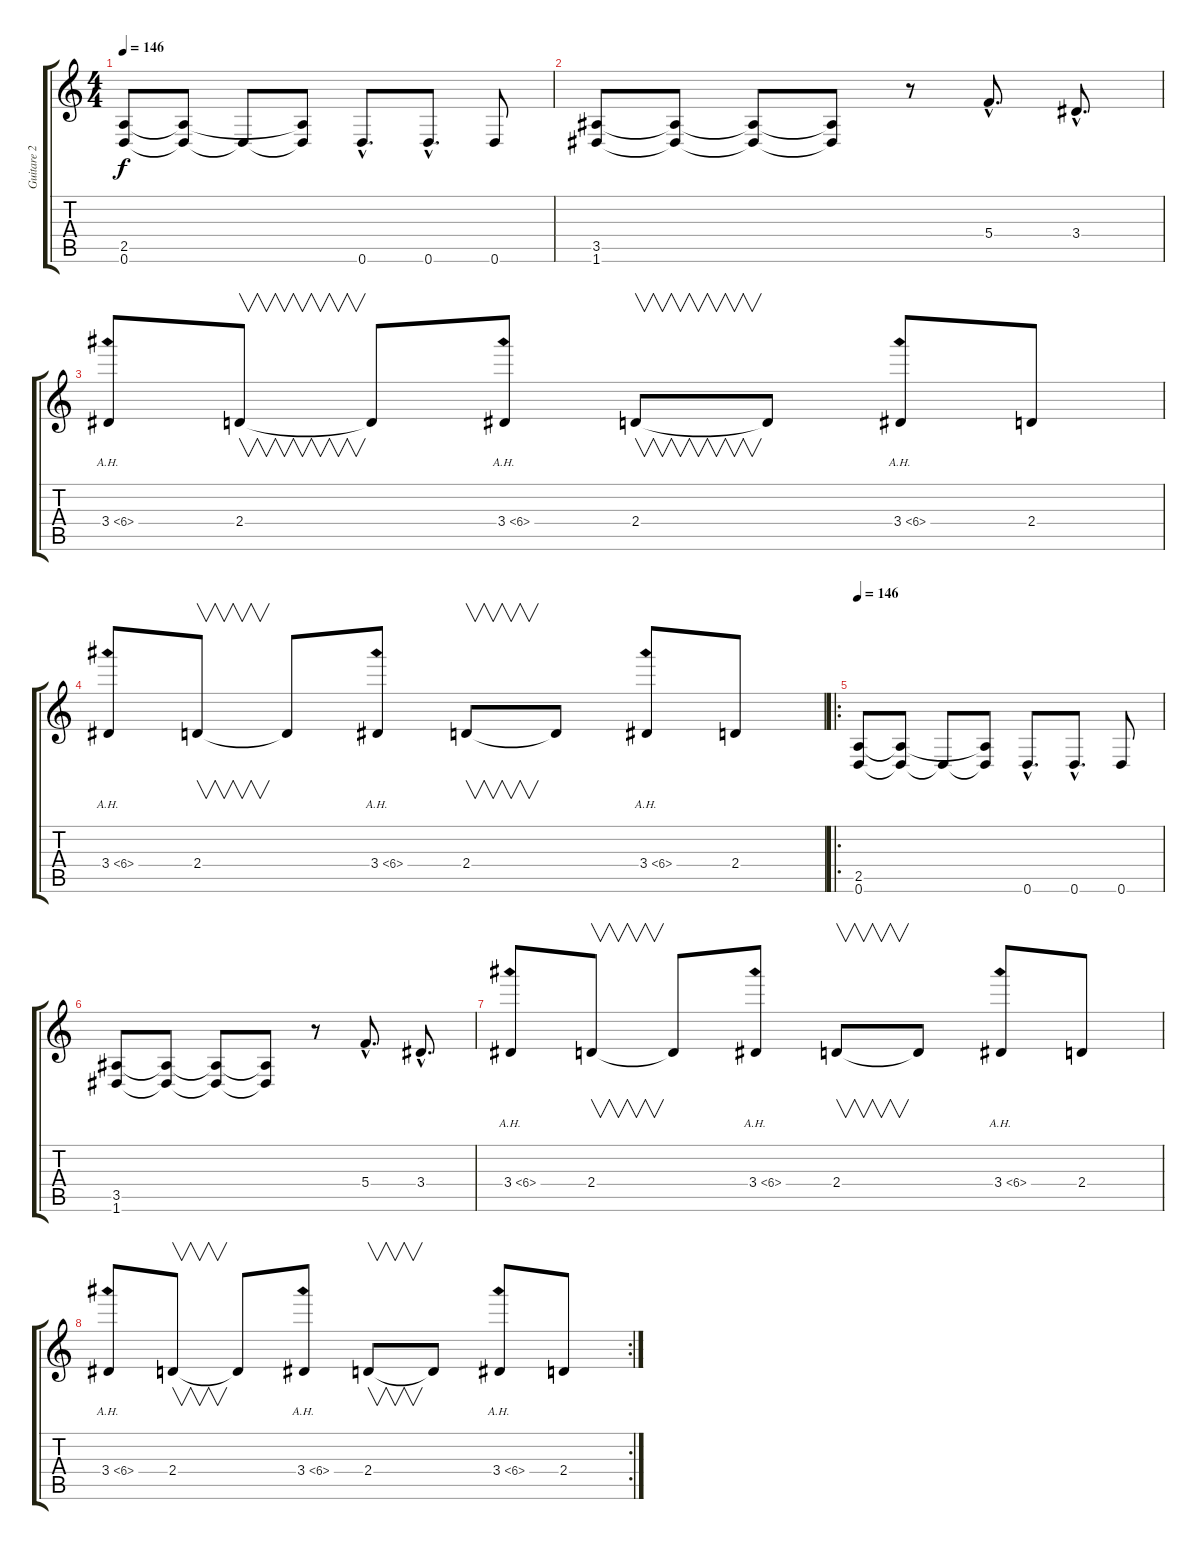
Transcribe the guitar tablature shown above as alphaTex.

\track ("Guitare 2" "Guitare 2") {instrument distortionguitar}
\staff {score tabs}
\tuning (D4 A3 F3 C3 G2 D2) {hide}
\ts (4 4)
\tempo 146
\clef g2
\ks c
(2.5 0.6).8{dy f} (2.5{t} 0.6{t}).8 0.6{t}.8 (2.5{t} 0.6{t}).8 0.6{hac}.8{d} 0.6{hac}.8{d} 0.6.8 |
(3.5 1.6).8 (3.5{t} 1.6{t}).8 (3.5{t} 1.6{t}).8 (3.5{t} 1.6{t}).8 r.8 5.4{hac}.8{d} 3.4{hac}.8{d} |
3.4{ah 3}.8 2.4.8{v} 2.4{t}.8 3.4{ah 3}.8 2.4.8{v} 2.4{t}.8 3.4{ah 3}.8 2.4.8 |
3.4{ah 3}.8 2.4.8{v} 2.4{t}.8 3.4{ah 3}.8 2.4.8{v} 2.4{t}.8 3.4{ah 3}.8 2.4.8 |
\ro
\tempo 146
(2.5 0.6).8 (2.5{t} 0.6{t}).8 0.6{t}.8 (2.5{t} 0.6{t}).8 0.6{hac}.8{d} 0.6{hac}.8{d} 0.6.8 |
(3.5 1.6).8 (3.5{t} 1.6{t}).8 (3.5{t} 1.6{t}).8 (3.5{t} 1.6{t}).8 r.8 5.4{hac}.8{d} 3.4{hac}.8{d} |
3.4{ah 3}.8 2.4.8{v} 2.4{t}.8 3.4{ah 3}.8 2.4.8{v} 2.4{t}.8 3.4{ah 3}.8 2.4.8 |
\rc 2
3.4{ah 3}.8 2.4.8{v} 2.4{t}.8 3.4{ah 3}.8 2.4.8{v} 2.4{t}.8 3.4{ah 3}.8 2.4.8
